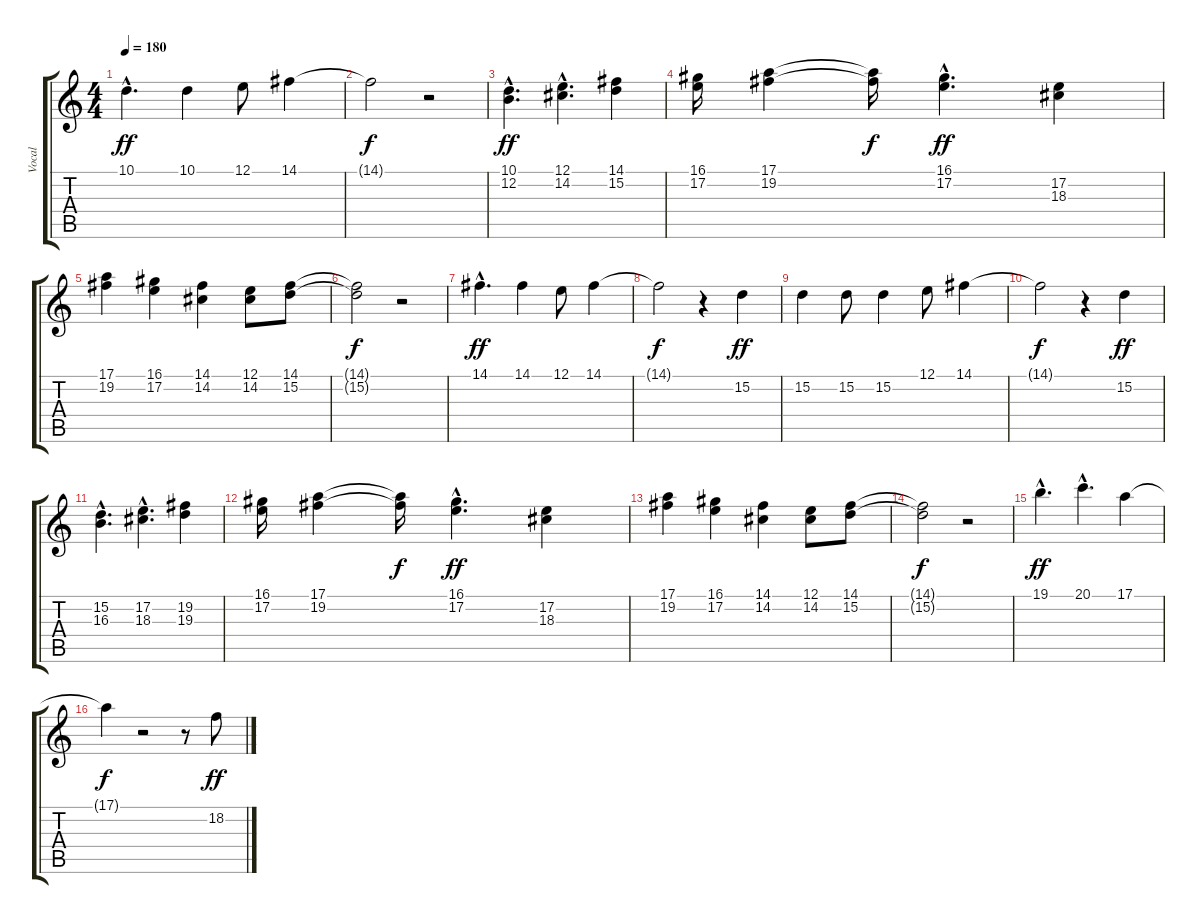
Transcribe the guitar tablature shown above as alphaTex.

\track ("Vocal" "Vocal") {instrument synthvoice}
\staff {score tabs}
\tuning (E4 B3 G3 D3 A2 E2) {hide}
\ts (4 4)
\tempo 180
\clef g2
\ks c
10.1{hac}.4{d dy ff} 10.1.4 12.1.8 14.1.4 |
14.1{t}.2{dy f} r.2 |
(10.1{hac} 12.2{hac}).4{d dy ff} (12.1{hac} 14.2{hac}).4{d} (14.1 15.2).4 |
(16.1 17.2).16 (17.1 19.2).4 (17.1{t} 19.2{t}).16{dy f} (16.1{hac} 17.2{hac}).4{d dy ff} (17.2 18.3).4 |
(17.1 19.2).4 (16.1 17.2).4 (14.1 14.2).4 (12.1 14.2).8 (14.1 15.2).8 |
(14.1{t} 15.2{t}).2{dy f} r.2 |
14.1{hac}.4{d dy ff} 14.1.4 12.1.8 14.1.4 |
14.1{t}.2{dy f} r.4 15.2.4{dy ff} |
15.2.4 15.2.8 15.2.4 12.1.8 14.1.4 |
14.1{t}.2{dy f} r.4 15.2.4{dy ff} |
(15.2{hac} 16.3{hac}).4{d} (17.2{hac} 18.3{hac}).4{d} (19.2 19.3).4 |
(16.1 17.2).16 (17.1 19.2).4 (17.1{t} 19.2{t}).16{dy f} (16.1{hac} 17.2{hac}).4{d dy ff} (17.2 18.3).4 |
(17.1 19.2).4 (16.1 17.2).4 (14.1 14.2).4 (12.1 14.2).8 (14.1 15.2).8 |
(14.1{t} 15.2{t}).2{dy f} r.2 |
19.1{hac}.4{d dy ff} 20.1{hac}.4{d} 17.1.4 |
17.1{t}.4{dy f} r.2 r.8 18.2.8{dy ff}
